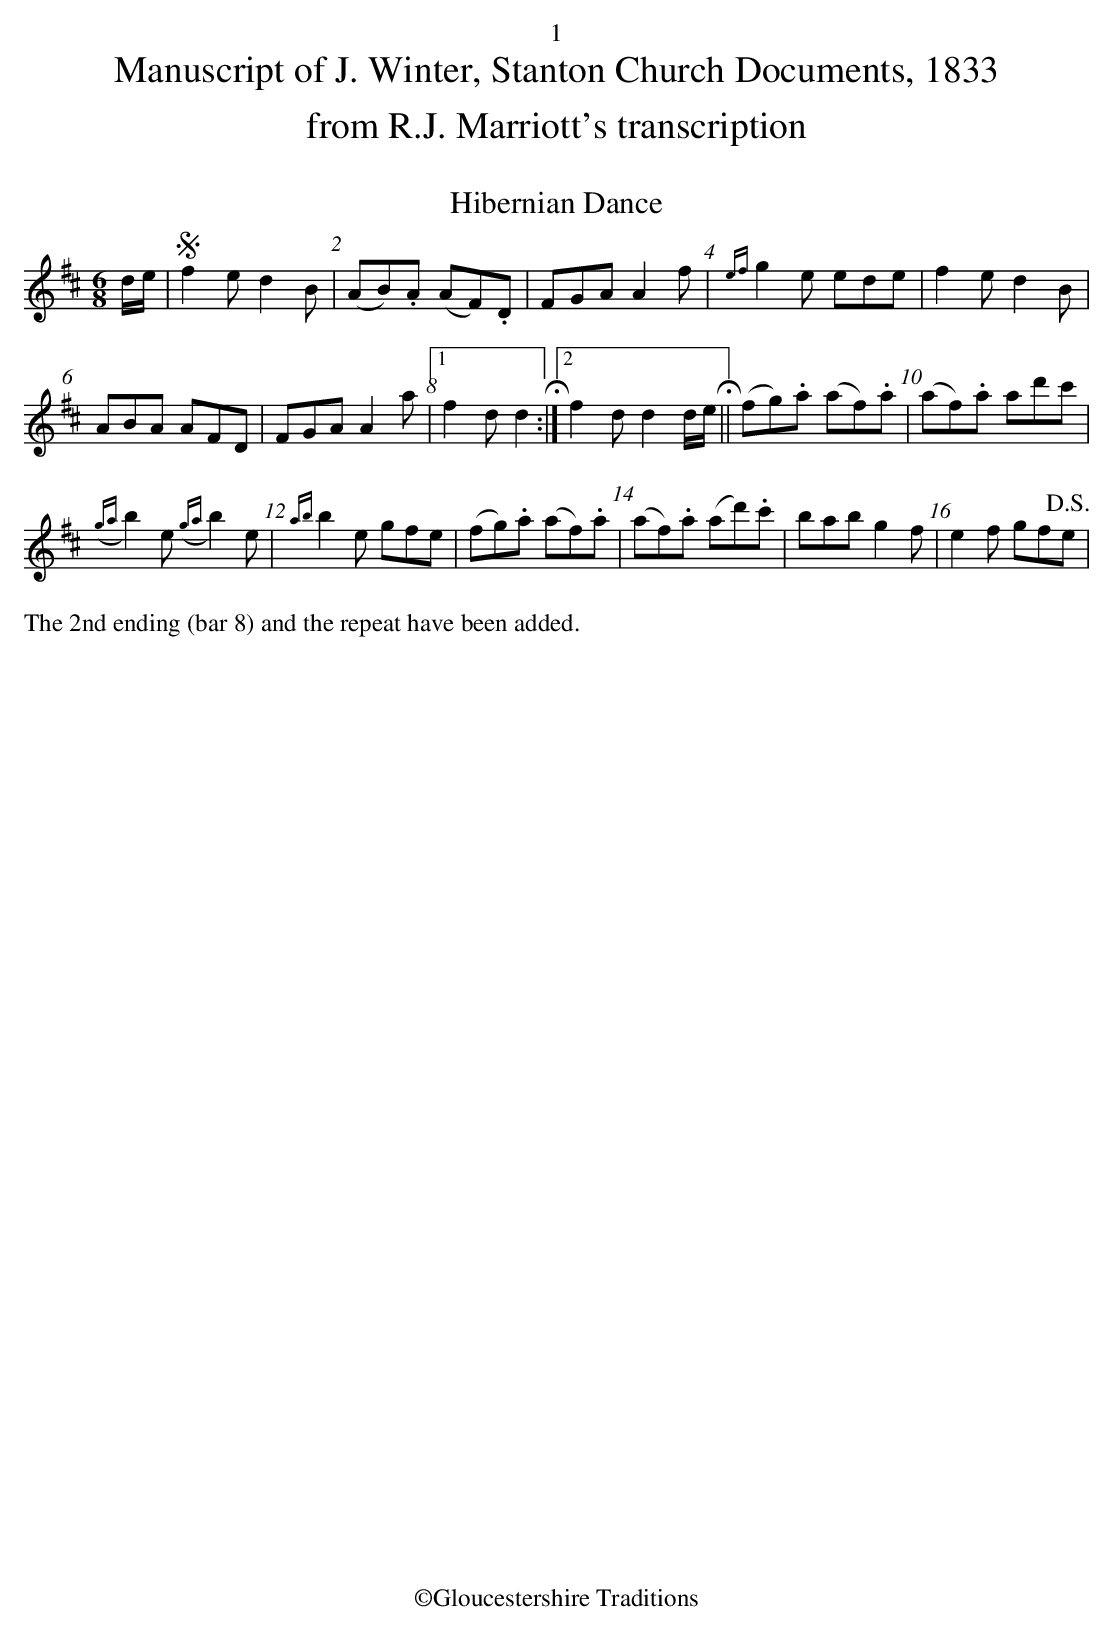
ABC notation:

X:1
T:Hibernian Dance
U:P=!D.S.!
M:6/8
L:1/8
K:D
d/e/|Sf2e d2B | (AB).A (AF).D | FGA A2f | {ef}g2e ede | f2e d2B |
ABA AFD | FGA A2a |1 f2d d2 H:|2f2d d2 d/e/H||(fg).a (af).a | (af).a ad'c' |
 ({ga}b2)e ({ga}b2)e | {ab}b2e gfe | (fg).a (af).a | (af).a (ad').c' |bab g2f | e2f gfPe |
